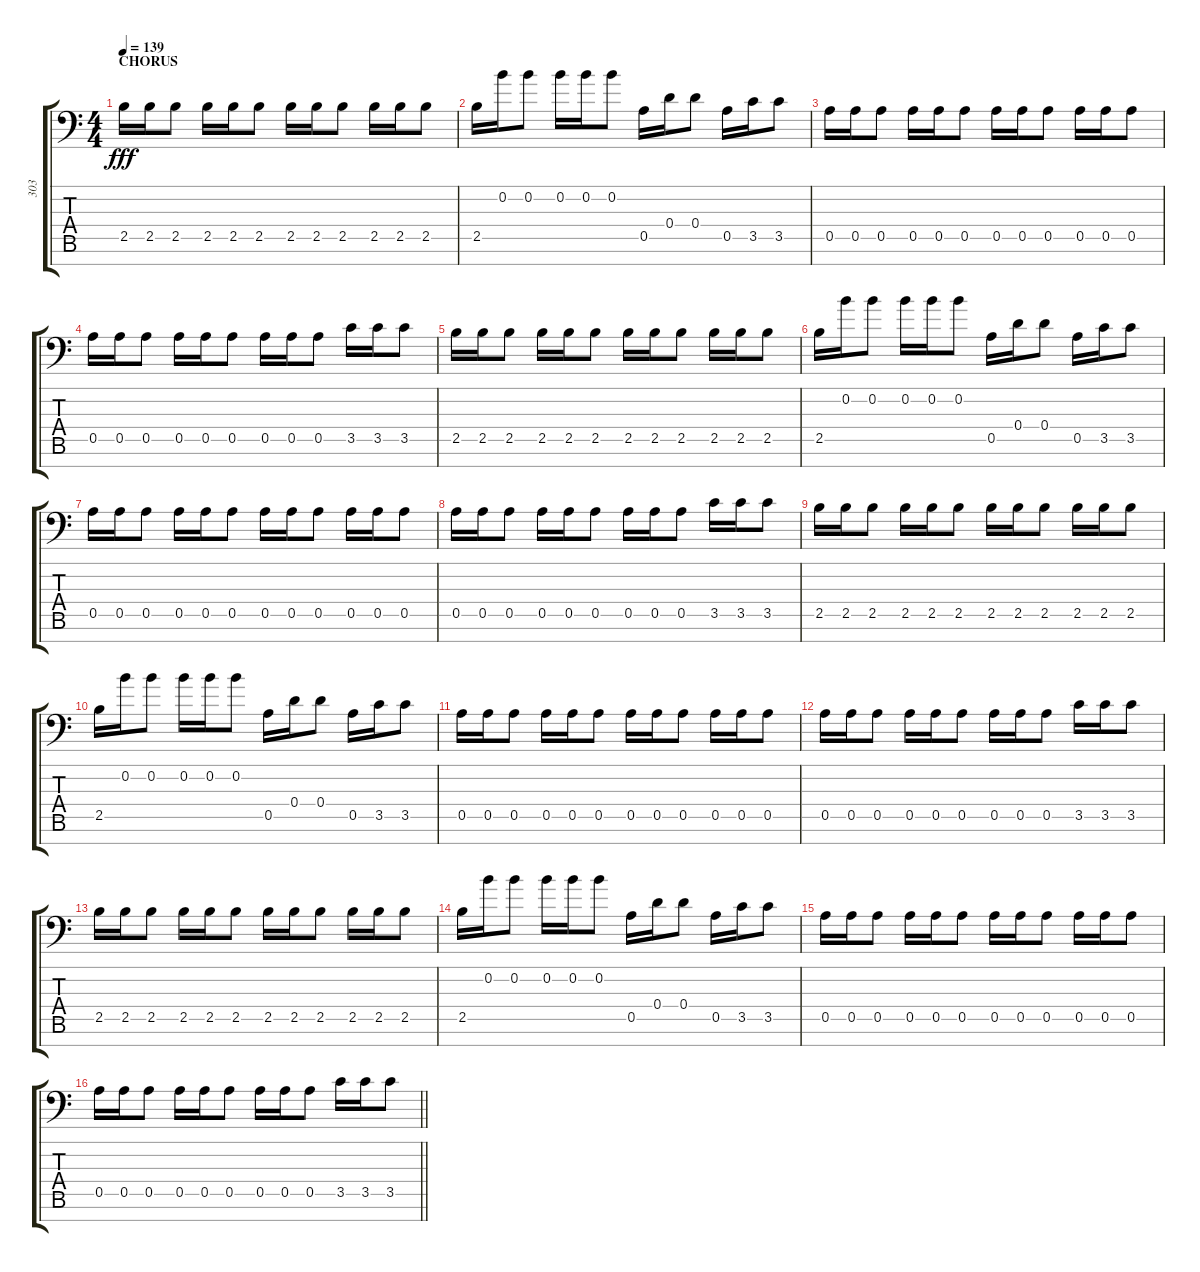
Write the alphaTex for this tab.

\track ("303" "303") {instrument synthbass1}
\staff {score tabs}
\tuning (Eb6 B3 G3 D3 A2 E2 E1) {hide}
\ts (4 4)
\section ("" "CHORUS")
\tempo 139
\clef f4
\ks c
2.5.16{dy fff} 2.5.16 2.5.8 2.5.16 2.5.16 2.5.8 2.5.16 2.5.16 2.5.8 2.5.16 2.5.16 2.5.8 |
2.5.16 0.2.16 0.2.8 0.2.16 0.2.16 0.2.8 0.5.16 0.4.16 0.4.8 0.5.16 3.5.16 3.5.8 |
0.5.16 0.5.16 0.5.8 0.5.16 0.5.16 0.5.8 0.5.16 0.5.16 0.5.8 0.5.16 0.5.16 0.5.8 |
0.5.16 0.5.16 0.5.8 0.5.16 0.5.16 0.5.8 0.5.16 0.5.16 0.5.8 3.5.16 3.5.16 3.5.8 |
2.5.16 2.5.16 2.5.8 2.5.16 2.5.16 2.5.8 2.5.16 2.5.16 2.5.8 2.5.16 2.5.16 2.5.8 |
2.5.16 0.2.16 0.2.8 0.2.16 0.2.16 0.2.8 0.5.16 0.4.16 0.4.8 0.5.16 3.5.16 3.5.8 |
0.5.16 0.5.16 0.5.8 0.5.16 0.5.16 0.5.8 0.5.16 0.5.16 0.5.8 0.5.16 0.5.16 0.5.8 |
0.5.16 0.5.16 0.5.8 0.5.16 0.5.16 0.5.8 0.5.16 0.5.16 0.5.8 3.5.16 3.5.16 3.5.8 |
2.5.16 2.5.16 2.5.8 2.5.16 2.5.16 2.5.8 2.5.16 2.5.16 2.5.8 2.5.16 2.5.16 2.5.8 |
2.5.16 0.2.16 0.2.8 0.2.16 0.2.16 0.2.8 0.5.16 0.4.16 0.4.8 0.5.16 3.5.16 3.5.8 |
0.5.16 0.5.16 0.5.8 0.5.16 0.5.16 0.5.8 0.5.16 0.5.16 0.5.8 0.5.16 0.5.16 0.5.8 |
0.5.16 0.5.16 0.5.8 0.5.16 0.5.16 0.5.8 0.5.16 0.5.16 0.5.8 3.5.16 3.5.16 3.5.8 |
2.5.16 2.5.16 2.5.8 2.5.16 2.5.16 2.5.8 2.5.16 2.5.16 2.5.8 2.5.16 2.5.16 2.5.8 |
2.5.16 0.2.16 0.2.8 0.2.16 0.2.16 0.2.8 0.5.16 0.4.16 0.4.8 0.5.16 3.5.16 3.5.8 |
0.5.16 0.5.16 0.5.8 0.5.16 0.5.16 0.5.8 0.5.16 0.5.16 0.5.8 0.5.16 0.5.16 0.5.8 |
\barLineRight lightlight
0.5.16 0.5.16 0.5.8 0.5.16 0.5.16 0.5.8 0.5.16 0.5.16 0.5.8 3.5.16 3.5.16 3.5.8
